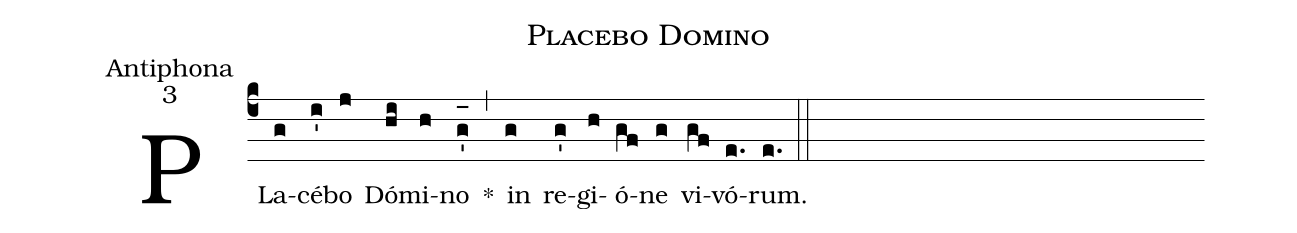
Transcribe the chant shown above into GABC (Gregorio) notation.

name:Placebo Domino;
office-part:Antiphona;
mode:3;
%%
(c4) PLa(g)cé(i')bo(j) Dó(hi)mi(h)no(g'_[oh:h]) *(,) in(g) re(g')gi(h)ó(gf)ne(g) vi(gf)vó(e.)rum.(e.) (::)
